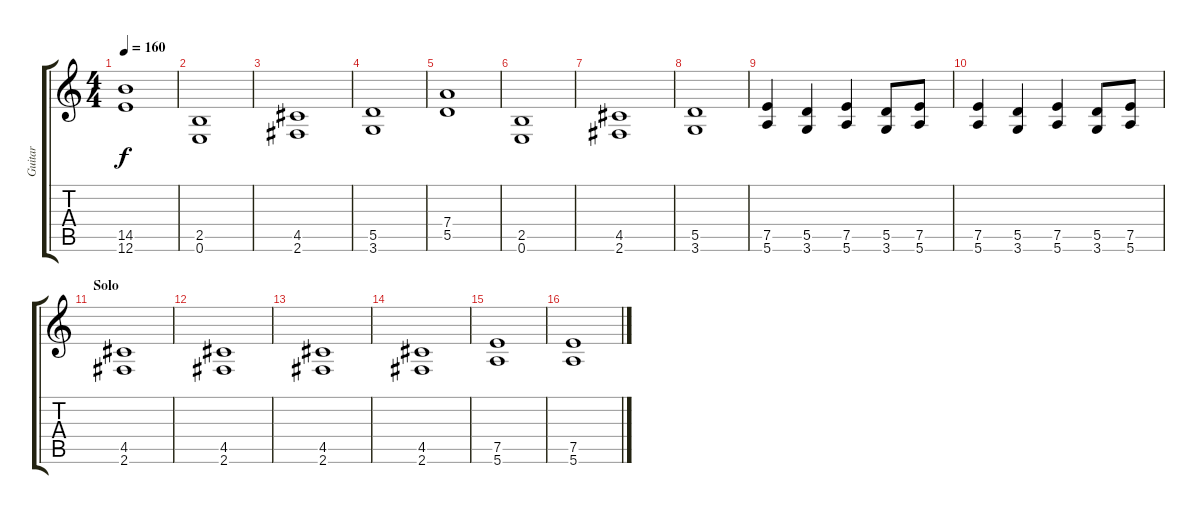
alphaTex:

\track ("Guitar" "Guitar") {instrument distortionguitar}
\staff {score tabs}
\tuning (E4 B3 G3 D3 A2 E2) {hide}
\ts (4 4)
\tempo 160
\clef g2
\ks c
(14.5 12.6).1{dy f} |
(2.5 0.6).1 |
(4.5 2.6).1 |
(5.5 3.6).1 |
(7.4 5.5).1 |
(2.5 0.6).1 |
(4.5 2.6).1 |
(5.5 3.6).1 |
(7.5 5.6).4 (5.5 3.6).4 (7.5 5.6).4 (5.5 3.6).8 (7.5 5.6).8 |
(7.5 5.6).4 (5.5 3.6).4 (7.5 5.6).4 (5.5 3.6).8 (7.5 5.6).8 |
\section ("" "Solo")
(4.5 2.6).1 |
(4.5 2.6).1 |
(4.5 2.6).1 |
(4.5 2.6).1 |
(7.5 5.6).1 |
(7.5 5.6).1
